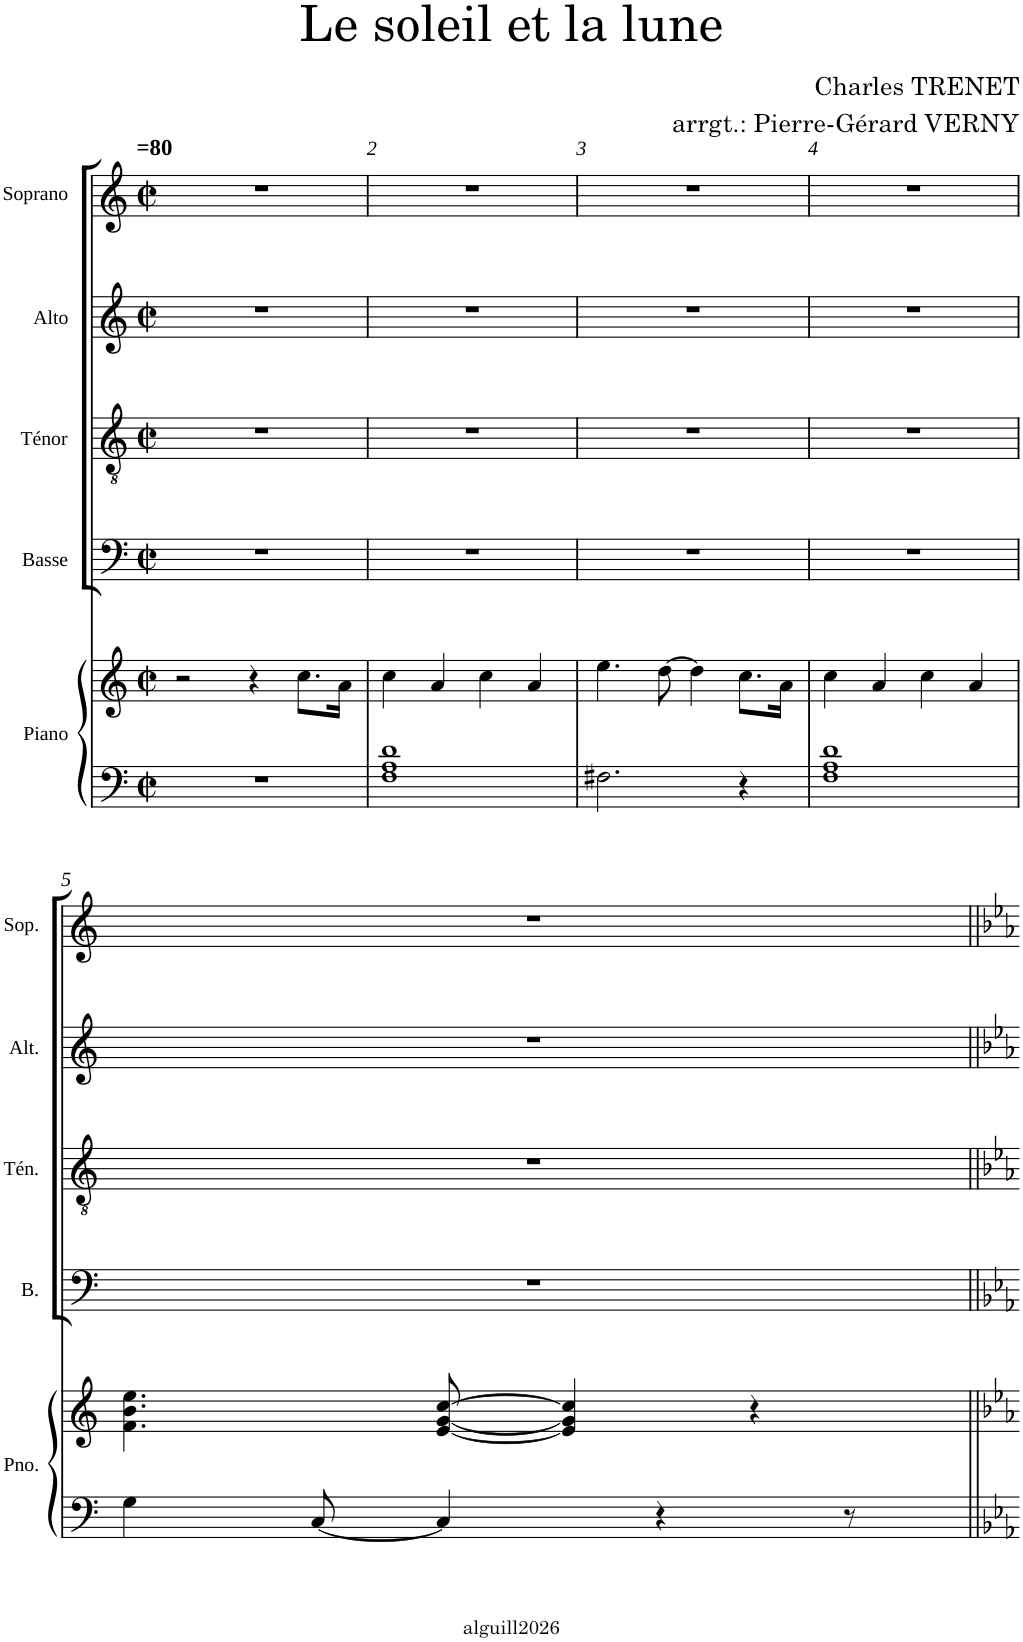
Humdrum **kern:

**kern	**kern	**kern	**kern	**kern	**kern
*part5	*part5	*part4	*part3	*part2	*part1
*staff6	*staff5	*staff4	*staff3	*staff2	*staff1
*I"Piano	*	*I"Basse	*I"Ténor	*I"Alto	*I"Soprano
*I'Pno.	*	*I'B.	*I'Tén.	*I'Alt.	*I'Sop.
*clefF4	*clefG2	*clefF4	*clefGv2	*clefG2	*clefG2
*k[]	*k[]	*k[]	*k[]	*k[]	*k[]
*M2/2	*M2/2	*M2/2	*M2/2	*M2/2	*M2/2
*met(c|)	*met(c|)	*met(c|)	*met(c|)	*met(c|)	*met(c|)
=1	=1	=1	=1	=1	=1
!	!	!	!	!	!LO:TX:a:B:t==80
1r	2r	1r	1r	1r	1r
.	4r	.	.	.	.
.	8.cc\L	.	.	.	.
.	16a\Jk	.	.	.	.
=2	=2	=2	=2	=2	=2
1F 1A 1d	4cc\	1r	1r	1r	1r
.	4a/	.	.	.	.
.	4cc\	.	.	.	.
.	4a/	.	.	.	.
=3	=3	=3	=3	=3	=3
2.F#X\	4.ee\	1r	1r	1r	1r
.	[8dd\	.	.	.	.
.	4dd\]	.	.	.	.
4r	8.cc\L	.	.	.	.
.	16a\Jk	.	.	.	.
=4	=4	=4	=4	=4	=4
1F 1A 1d	4cc\	1r	1r	1r	1r
.	4a/	.	.	.	.
.	4cc\	.	.	.	.
.	4a/	.	.	.	.
!!LO:LB:g=z
=5	=5	=5	=5	=5	=5
4G\	4.f\ 4.b\ 4.ee\	1r	1r	1r	1r
[8C/	.	.	.	.	.
4C/]	[8e/ [8g/ [8cc/	.	.	.	.
.	4e/] 4g/] 4cc/]	.	.	.	.
4r	.	.	.	.	.
.	4r	.	.	.	.
8r	.	.	.	.	.
=||	=||	=||	=||	=||	=||
*-	*-	*-	*-	*-	*-
